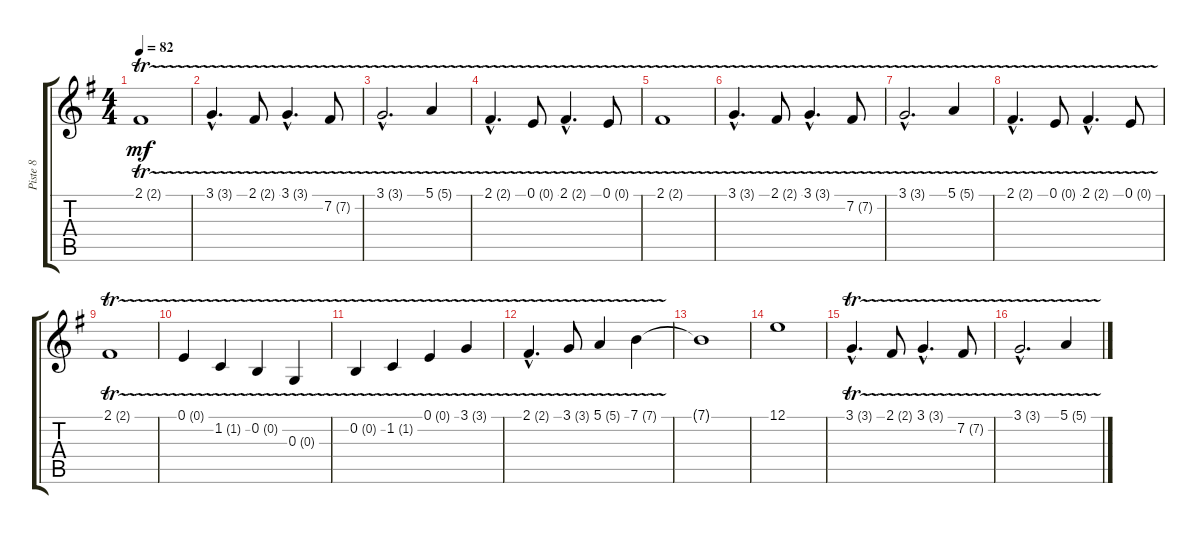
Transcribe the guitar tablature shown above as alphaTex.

\track ("Piste 8" "Piste 8") {instrument synthstrings1}
\staff {score tabs}
\tuning (E4 B3 G3 D3 A2 E2) {hide}
\ts (4 4)
\tempo 82
\clef g2
\ks g
2.1{tr (2 16)}.1{dy mf} |
3.1{tr (3 16) hac}.4{d} 2.1{tr (2 16)}.8 3.1{tr (3 16) hac}.4{d} 7.2{tr (7 16)}.8 |
3.1{tr (3 16) hac}.2{d} 5.1{tr (5 16)}.4 |
2.1{tr (2 16) hac}.4{d} 0.1{tr (0 16)}.8 2.1{tr (2 16) hac}.4{d} 0.1{tr (0 16)}.8 |
2.1{tr (2 16)}.1 |
3.1{tr (3 16) hac}.4{d} 2.1{tr (2 16)}.8 3.1{tr (3 16) hac}.4{d} 7.2{tr (7 16)}.8 |
3.1{tr (3 16) hac}.2{d} 5.1{tr (5 16)}.4 |
2.1{tr (2 16) hac}.4{d} 0.1{tr (0 16)}.8 2.1{tr (2 16) hac}.4{d} 0.1{tr (0 16)}.8 |
2.1{tr (2 16)}.1 |
0.1{tr (0 16)}.4 1.2{tr (1 16)}.4 0.2{tr (0 16)}.4 0.3{tr (0 16)}.4 |
0.2{tr (0 16)}.4 1.2{tr (1 16)}.4 0.1{tr (0 16)}.4 3.1{tr (3 16)}.4 |
2.1{tr (2 16) hac}.4{d} 3.1{tr (3 16)}.8 5.1{tr (5 16)}.4 7.1{tr (7 16)}.4 |
7.1{t}.1 |
12.1.1 |
3.1{tr (3 16) hac}.4{d} 2.1{tr (2 16)}.8 3.1{tr (3 16) hac}.4{d} 7.2{tr (7 16)}.8 |
3.1{tr (3 16) hac}.2{d} 5.1{tr (5 16)}.4
